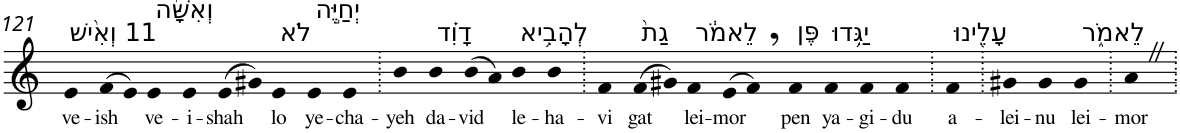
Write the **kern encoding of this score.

**kern	**text
*part1	*part1
*staff1	*staff1
*I"Piano	*
*I'Pno	*
!!LO:PB:g=z
*clefG2	*
*k[]	*
=121	=121
!LO:TX:a:t=11 וְאִ֨ישׁ	!
!	!LO:LY:b
4e	ve-
!	!LO:LY:b
(>8f	-ish
8e)	.
!LO:TX:a:t=וְאִשָּׁ֜ה	!
!	!LO:LY:b
4e	ve-
!	!LO:LY:b
4e	-i-
!	!LO:LY:b
(>8e	-shah
8g#X)	.
!LO:TX:a:t=לֹא	!
!	!LO:LY:b
4e	lo
!LO:TX:a:t=יְחַיֶּ֣ה	!
!	!LO:LY:b
4e	ye-
!	!LO:LY:b
4e	-cha-
=122.	=122.
!	!LO:LY:b
4b	-yeh
!LO:TX:a:t=דָוִ֗ד	!
!	!LO:LY:b
4b	da-
!	!LO:LY:b
(>8b	-vid
8a)	.
!LO:TX:a:t=לְהָבִ֥יא	!
!	!LO:LY:b
4b	le-
!	!LO:LY:b
4b	-ha-
=123.	=123.
!	!LO:LY:b
4f	-vi
!LO:TX:a:t=גַת֙	!
!	!LO:LY:b
(>8f	gat
8g#X)	.
!LO:TX:a:t=לֵאמֹ֔ר	!
!	!LO:LY:b
4f	lei-
!	!LO:LY:b
(>8e	-mor
8f,)	.
!LO:TX:a:t=פֶּן	!
!	!LO:LY:b
4f	pen
!LO:TX:a:t=יַגִּ֥דוּ	!
!	!LO:LY:b
4f	ya-
!	!LO:LY:b
4f	-gi-
!	!LO:LY:b
4f	-du
=124.	=124.
!LO:TX:a:t=עָלֵ֖ינוּ	!
!	!LO:LY:b
4f	a-
=125.	=125.
!	!LO:LY:b
4g#X	-lei-
!	!LO:LY:b
4g#	-nu
!LO:TX:a:t=לֵאמֹ֑ר	!
!	!LO:LY:b
4g#	lei-
=126.	=126.
!	!LO:LY:b
4aZ	-mor
=.	=.
*-	*-
